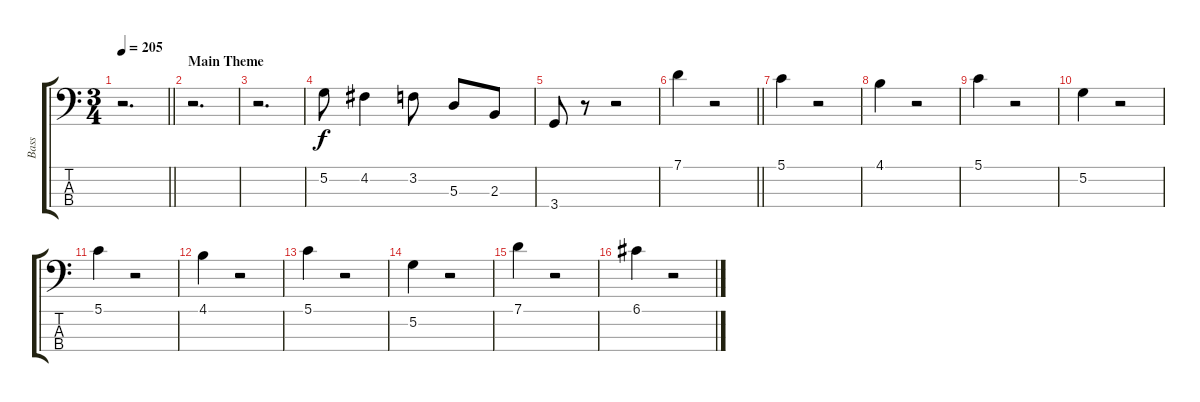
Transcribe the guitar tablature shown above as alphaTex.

\track ("Bass" "Bass") {instrument electricbassfinger}
\staff {score tabs}
\tuning (G2 D2 A1 E1) {hide}
\ts (3 4)
\tempo 205
\clef f4
\barLineRight lightlight
\ks c
r.2{d dy f instrument electricbassfinger} |
\section ("" "Main Theme")
r.2{d} |
r.2{d} |
5.2.8 4.2.4 3.2.8 5.3.8 2.3.8 |
3.4.8 r.8 r.2 |
\barLineRight lightlight
7.1.4 r.2 |
\section ("" "")
5.1.4 r.2 |
4.1.4 r.2 |
5.1.4 r.2 |
5.2.4 r.2 |
5.1.4 r.2 |
4.1.4 r.2 |
5.1.4 r.2 |
5.2.4 r.2 |
7.1.4 r.2 |
6.1.4 r.2
